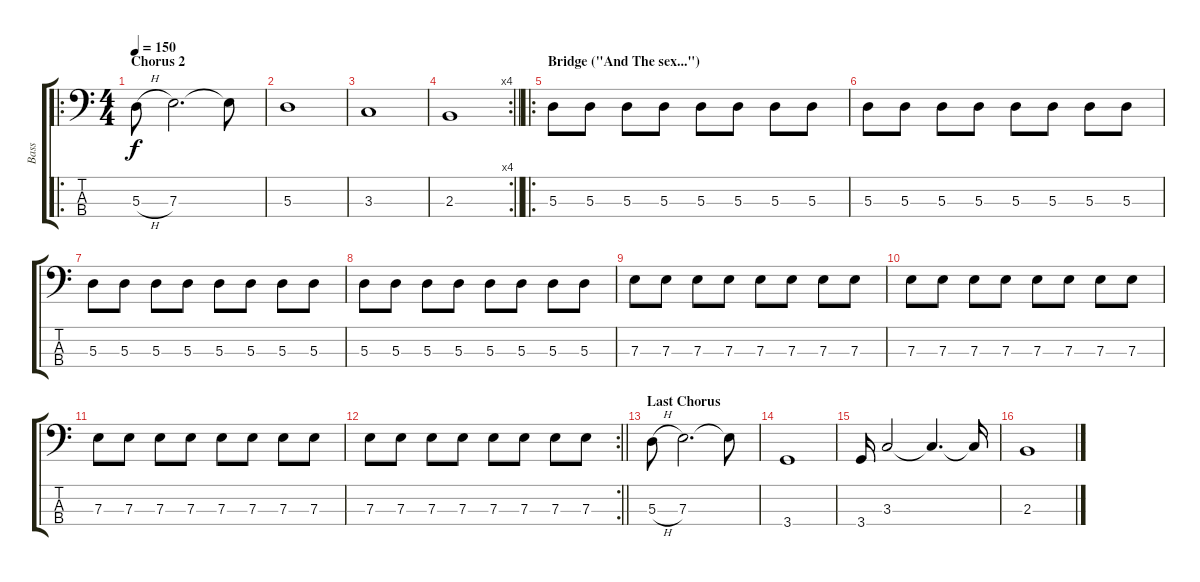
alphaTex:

\track ("Bass" "Bass") {instrument electricbassfinger}
\staff {score tabs}
\tuning (G2 D2 A1 E1) {hide}
\ro
\ts (4 4)
\section ("" "Chorus 2")
\tempo 150
\clef f4
\ks c
5.3{h}.8{dy f} 7.3.2{d} 7.3{t}.8 |
5.3.1 |
3.3.1 |
\rc 4
\barLineRight lightlight
2.3.1 |
\ro
\section ("" "Bridge (\"And The sex...\")")
5.3.8 5.3.8 5.3.8 5.3.8 5.3.8 5.3.8 5.3.8 5.3.8 |
5.3.8 5.3.8 5.3.8 5.3.8 5.3.8 5.3.8 5.3.8 5.3.8 |
5.3.8 5.3.8 5.3.8 5.3.8 5.3.8 5.3.8 5.3.8 5.3.8 |
5.3.8 5.3.8 5.3.8 5.3.8 5.3.8 5.3.8 5.3.8 5.3.8 |
7.3.8 7.3.8 7.3.8 7.3.8 7.3.8 7.3.8 7.3.8 7.3.8 |
7.3.8 7.3.8 7.3.8 7.3.8 7.3.8 7.3.8 7.3.8 7.3.8 |
7.3.8 7.3.8 7.3.8 7.3.8 7.3.8 7.3.8 7.3.8 7.3.8 |
\rc 2
\barLineRight lightlight
7.3.8 7.3.8 7.3.8 7.3.8 7.3.8 7.3.8 7.3.8 7.3.8 |
\section ("" "Last Chorus")
5.3{h}.8 7.3.2{d} 7.3{t}.8 |
3.4.1 |
3.4.16 3.3.2 3.3{t}.4{d} 3.3{t}.16 |
2.3.1
